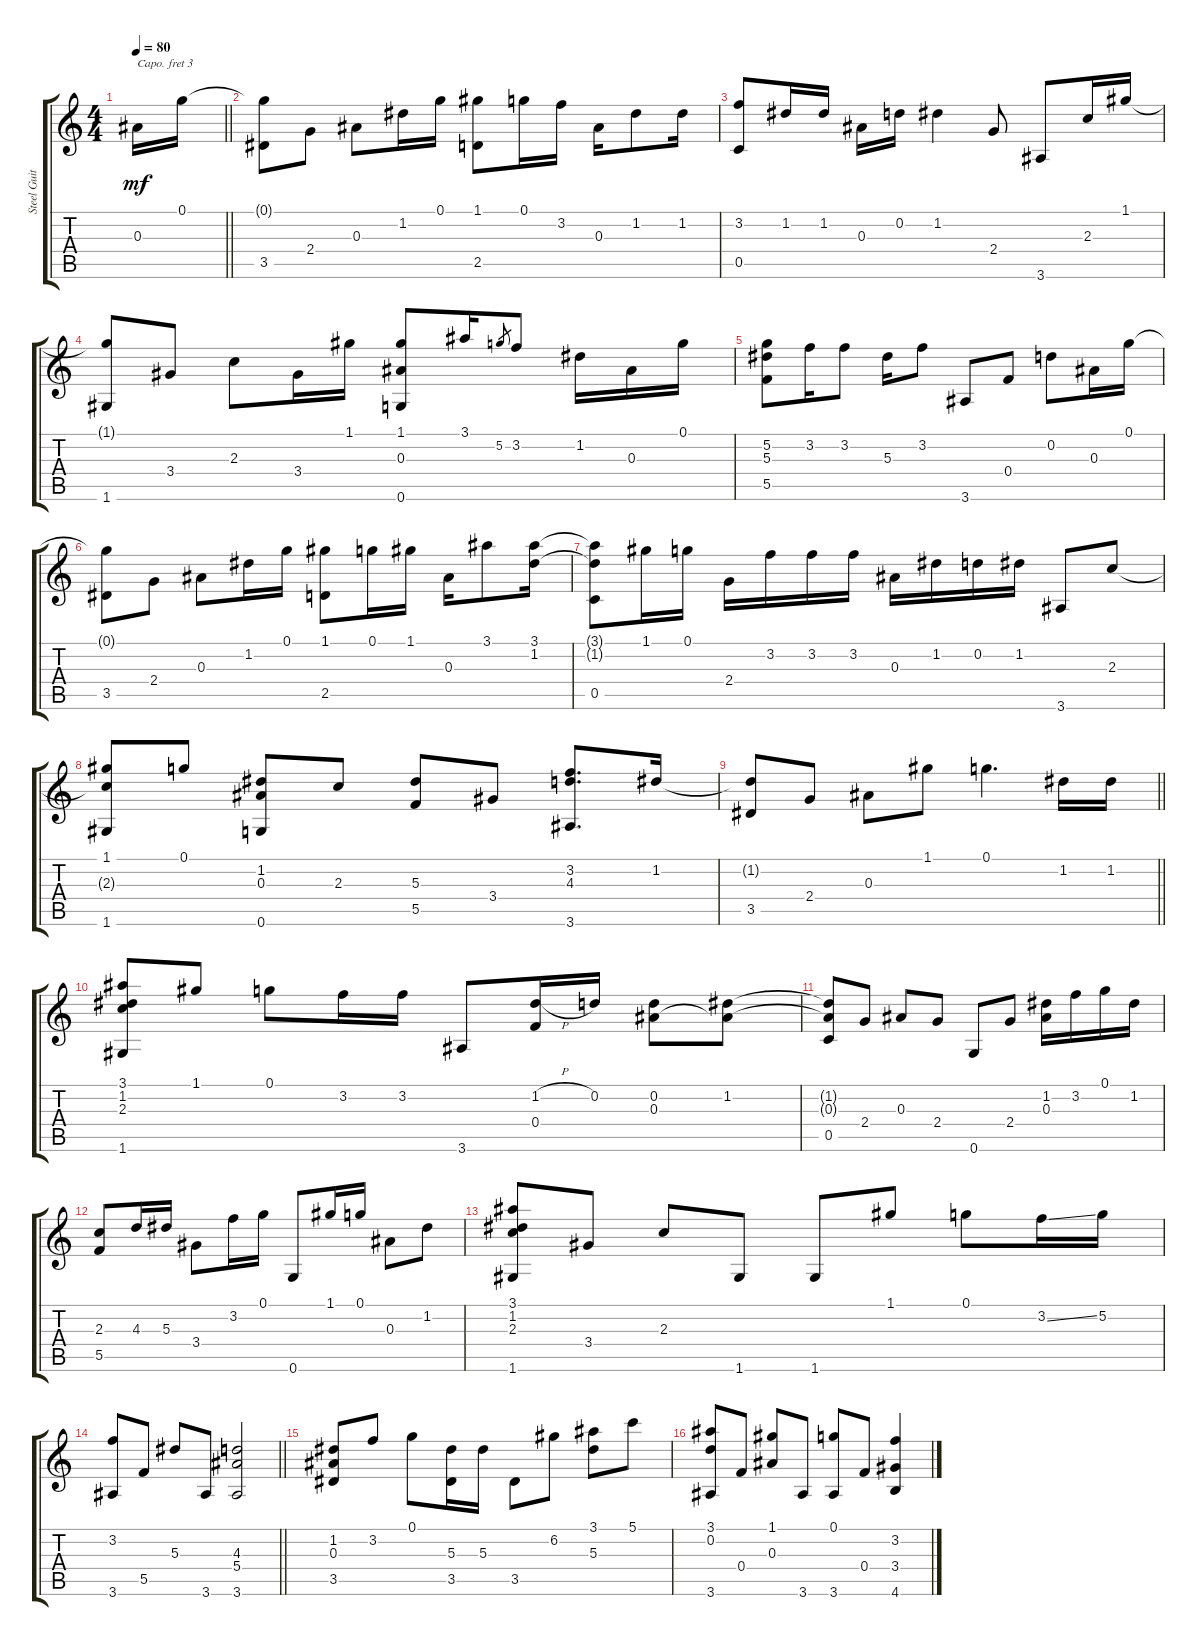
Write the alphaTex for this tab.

\track ("Steel Guitar" "Steel Guit") {instrument acousticguitarsteel}
\staff {score tabs}
\capo 3
\tuning (E4 B3 G3 D3 A2 E2) {hide}
\ts (4 4)
\tempo 80
\clef g2
\barLineRight lightlight
\ks c
0.3.16{dy mf instrument acousticguitarsteel} 0.1.16 |
\section ("" "")
(0.1{t} 3.5).8 2.4.8 0.3.8 1.2.16 0.1.16 (1.1 2.5).8 0.1.16 3.2.16 0.3.16 1.2.8 1.2.16 |
(3.2 0.5).8 1.2.16 1.2.16 0.3.16 0.2.16 1.2.4 2.4.8 3.6.8 2.3.16 1.1.16 |
(1.1{t} 1.6).8 3.4.8 2.3.8 3.4.16 1.1.16 (1.1 0.3 0.6).8 3.1.16 5.2.8{gr} 3.2.8 1.2.16 0.3.16 0.1.16 |
(5.2 5.3 5.5).8 3.2.16 3.2.8 5.3.16 3.2.8 3.6.8 0.4.8 0.2.8 0.3.16 0.1.16 |
(0.1{t} 3.5).8 2.4.8 0.3.8 1.2.16 0.1.16 (1.1 2.5).8 0.1.16 1.1.16 0.3.16 3.1.8 (3.1 1.2).16 |
(3.1{t} 1.2{t} 0.5).8 1.1.16 0.1.16 2.4.16 3.2.16 3.2.16 3.2.16 0.3.16 1.2.16 0.2.16 1.2.16 3.6.8 2.3.8 |
(1.1 2.3{t} 1.6).8 0.1.8 (1.2 0.3 0.6).8 2.3.8 (5.3 5.5).8 3.4.8 (3.2 4.3 3.6).8{d} 1.2.16 |
\barLineRight lightlight
(1.2{t} 3.5).8 2.4.8 0.3.8 1.1.8 0.1.4{d} 1.2.16 1.2.16 |
\section ("" "")
(3.1 1.2 2.3 1.6).8 1.1.8 0.1.8 3.2.16 3.2.16 3.6.8 (1.2{h} 0.4).16 0.2.16 (0.2 0.3).8 (1.2 0.3{t}).8 |
(1.2{t} 0.3{t} 0.5).8 2.4.8 0.3.8 2.4.8 0.6.8 2.4.8 (1.2 0.3).16 3.2.16 0.1.16 1.2.16 |
(2.3 5.5).8 4.3.16 5.3.16 3.4.8 3.2.16 0.1.16 0.6.8 1.1.16 0.1.16 0.3.8 1.2.8 |
(3.1 1.2 2.3 1.6).8 3.4.8 2.3.8 1.6.8 1.6.8 1.1.8 0.1.8 3.2{ss}.16 5.2.16 |
\barLineRight lightlight
(3.2 3.6).8 5.5.8 5.3.8 3.6.8 (4.3 5.4 3.6).2 |
\section ("" "")
(1.2 0.3 3.5).8 3.2.8 0.1.8 (5.3 3.5).16 5.3.16 3.5.8 6.2.8 (3.1 5.3).8 5.1.8 |
(3.1 0.2 3.6).8 0.4.8 (1.1 0.3).8 3.6.8 (0.1 3.6).8 0.4.8 (3.2 3.4 4.6).4
